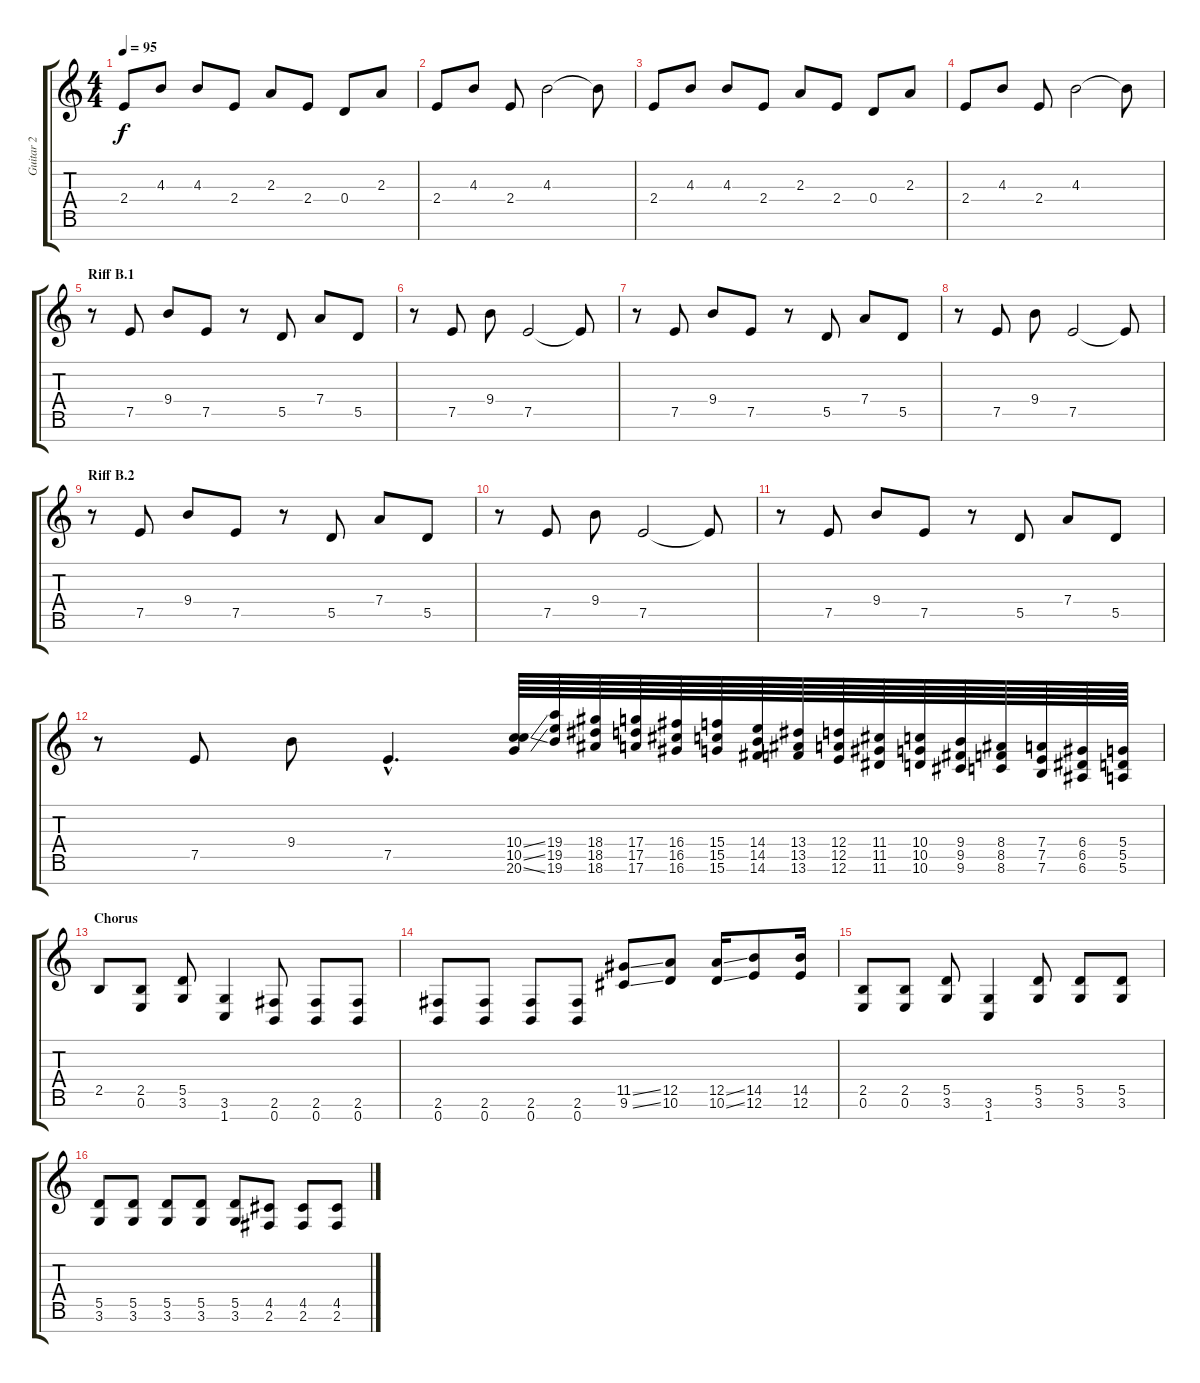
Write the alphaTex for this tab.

\track ("Guitar 2" "Guitar 2") {instrument distortionguitar}
\staff {score tabs}
\tuning (E4 B3 G3 D3 A2 E2 B1) {hide}
\ts (4 4)
\tempo 95
\clef g2
\ks c
2.4.8{dy f instrument electricguitarclean} 4.3.8 4.3.8 2.4.8 2.3.8 2.4.8 0.4.8 2.3.8 |
2.4.8 4.3.8 2.4.8 4.3.2 4.3{t}.8 |
2.4.8{instrument electricguitarclean} 4.3.8 4.3.8 2.4.8 2.3.8 2.4.8 0.4.8 2.3.8 |
2.4.8 4.3.8 2.4.8 4.3.2 4.3{t}.8 |
\section ("" "Riff B.1")
r.8{instrument distortionguitar} 7.5.8 9.4.8 7.5.8 r.8 5.5.8 7.4.8 5.5.8 |
r.8 7.5.8 9.4.8 7.5.2 7.5{t}.8 |
r.8{instrument distortionguitar} 7.5.8 9.4.8 7.5.8 r.8 5.5.8 7.4.8 5.5.8 |
r.8 7.5.8 9.4.8 7.5.2 7.5{t}.8 |
\section ("" "Riff B.2")
r.8{instrument distortionguitar} 7.5.8 9.4.8 7.5.8 r.8 5.5.8 7.4.8 5.5.8 |
r.8 7.5.8 9.4.8 7.5.2 7.5{t}.8 |
r.8{instrument distortionguitar} 7.5.8 9.4.8 7.5.8 r.8 5.5.8 7.4.8 5.5.8 |
r.8 7.5.8 9.4.8 7.5{hac}.4{d} (10.4{ss} 10.5{ss} 20.6{ss}).64 (19.4 19.5 19.6).64 (18.4 18.5 18.6).64 (17.4 17.5 17.6).64 (16.4 16.5 16.6).64 (15.4 15.5 15.6).64 (14.4 14.5 14.6).64 (13.4 13.5 13.6).64 (12.4 12.5 12.6).64 (11.4 11.5 11.6).64 (10.4 10.5 10.6).64 (9.4 9.5 9.6).64 (8.4 8.5 8.6).64 (7.4 7.5 7.6).64 (6.4 6.5 6.6).64 (5.4 5.5 5.6).64 |
\section ("" "Chorus")
2.5.8 (2.5 0.6).8 (5.5 3.6).8 (3.6 1.7).4 (2.6 0.7).8 (2.6 0.7).8 (2.6 0.7).8 |
(2.6 0.7).8 (2.6 0.7).8 (2.6 0.7).8 (2.6 0.7).8 (11.5{ss} 9.6{ss}).8 (12.5 10.6).8 (12.5{ss} 10.6{ss}).16 (14.5 12.6).8 (14.5 12.6).16 |
(2.5 0.6).8 (2.5 0.6).8 (5.5 3.6).8 (3.6 1.7).4 (5.5 3.6).8 (5.5 3.6).8 (5.5 3.6).8 |
(5.5 3.6).8 (5.5 3.6).8 (5.5 3.6).8 (5.5 3.6).8 (5.5 3.6).8 (4.5 2.6).8 (4.5 2.6).8 (4.5 2.6).8
